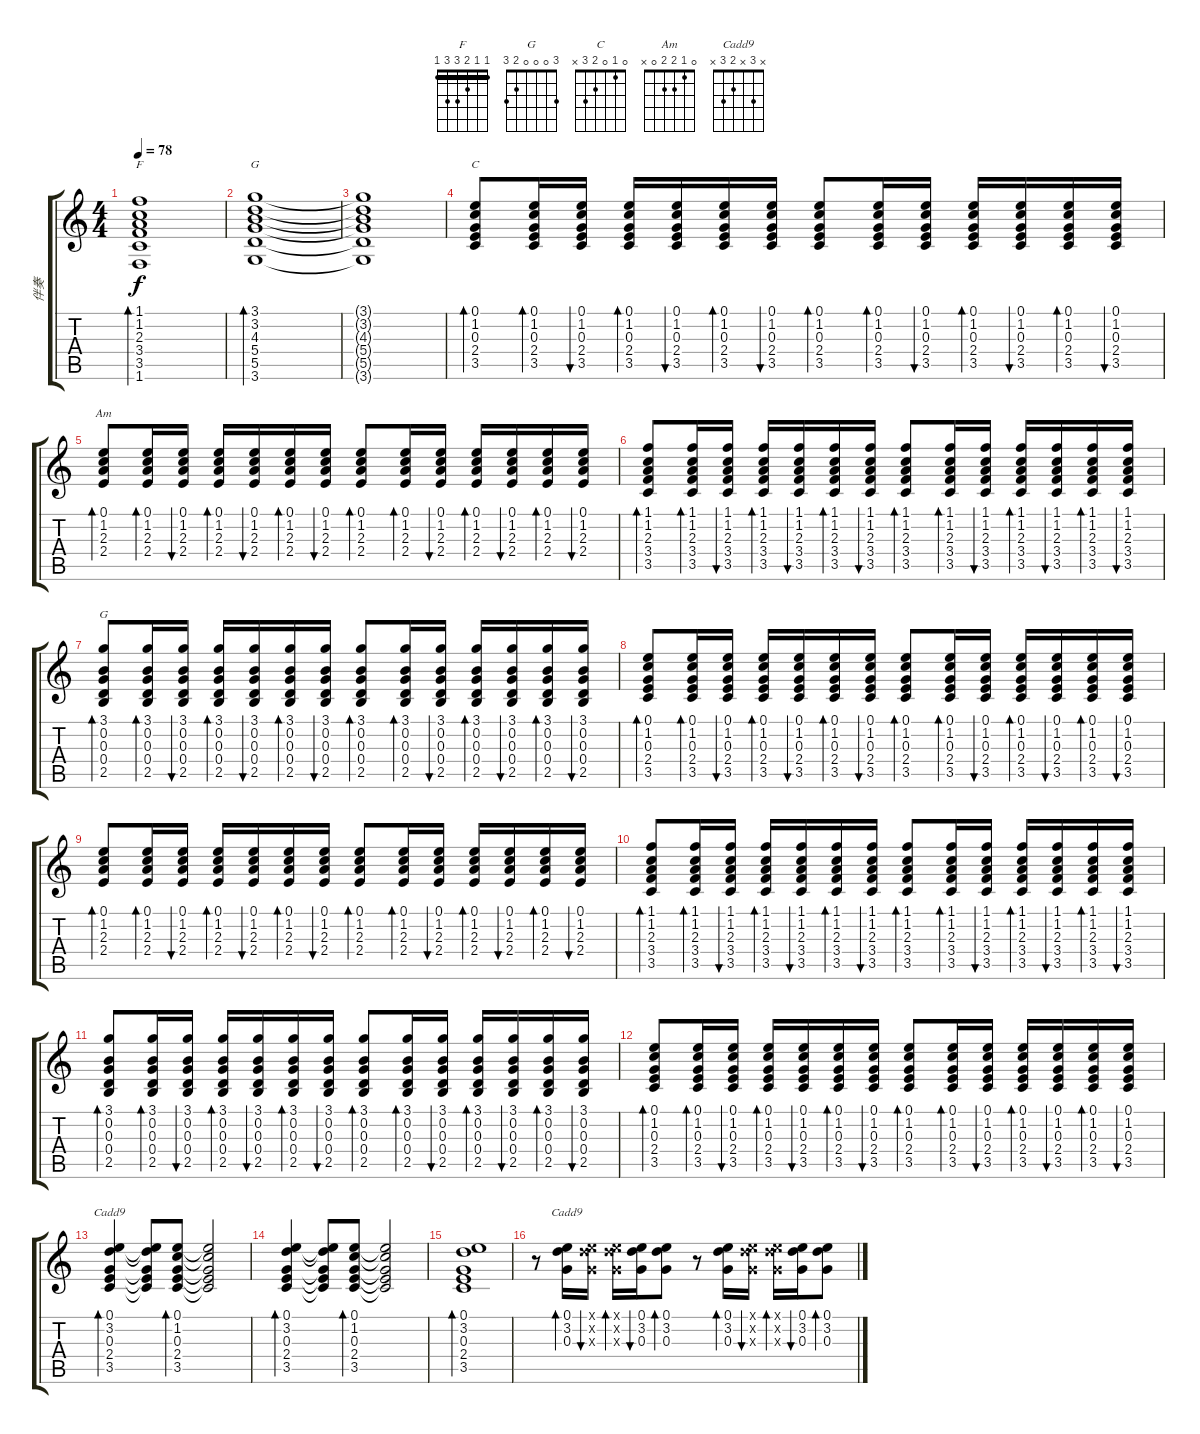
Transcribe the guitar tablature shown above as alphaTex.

\track ("伴奏" "伴奏") {instrument acousticguitarsteel}
\staff {score tabs}
\tuning (E4 B3 G3 D3 A2 E2) {hide}
\chord ("F" 1 1 2 3 3 1) {barre 1}
\chord ("G" 3 3 4 5 5 3) {barre 3}
\chord ("C" 0 1 0 2 3 x)
\chord ("Am" 0 1 2 2 0 x)
\chord ("G" 3 0 0 0 2 3)
\chord ("Cadd9" 0 3 0 2 3 x)
\chord ("Cadd9" x 3 x 2 3 x)
\ts (4 4)
\tempo 78
\clef g2
\ks c
(1.1 1.2 2.3 3.4 3.5 1.6).1{bd 240 ch "F" dy f} |
(3.1 3.2 4.3 5.4 5.5 3.6).1{bd 240 ch "G"} |
(3.1{t} 3.2{t} 4.3{t} 5.4{t} 5.5{t} 3.6{t}).1 |
(0.1 1.2 0.3 2.4 3.5).8{bd 30 ch "C"} (0.1 1.2 0.3 2.4 3.5).16{bd 30} (0.1 1.2 0.3 2.4 3.5).16{bu 30} (0.1 1.2 0.3 2.4 3.5).16{bd 30} (0.1 1.2 0.3 2.4 3.5).16{bu 30} (0.1 1.2 0.3 2.4 3.5).16{bd 30} (0.1 1.2 0.3 2.4 3.5).16{bu 30} (0.1 1.2 0.3 2.4 3.5).8{bd 30} (0.1 1.2 0.3 2.4 3.5).16{bd 30} (0.1 1.2 0.3 2.4 3.5).16{bu 30} (0.1 1.2 0.3 2.4 3.5).16{bd 30} (0.1 1.2 0.3 2.4 3.5).16{bu 30} (0.1 1.2 0.3 2.4 3.5).16{bd 30} (0.1 1.2 0.3 2.4 3.5).16{bu 30} |
(0.1 1.2 2.3 2.4).8{bd 30 ch "Am"} (0.1 1.2 2.3 2.4).16{bd 30} (0.1 1.2 2.3 2.4).16{bu 30} (0.1 1.2 2.3 2.4).16{bd 30} (0.1 1.2 2.3 2.4).16{bu 30} (0.1 1.2 2.3 2.4).16{bd 30} (0.1 1.2 2.3 2.4).16{bu 30} (0.1 1.2 2.3 2.4).8{bd 30} (0.1 1.2 2.3 2.4).16{bd 30} (0.1 1.2 2.3 2.4).16{bu 30} (0.1 1.2 2.3 2.4).16{bd 30} (0.1 1.2 2.3 2.4).16{bu 30} (0.1 1.2 2.3 2.4).16{bd 30} (0.1 1.2 2.3 2.4).16{bu 30} |
(1.1 1.2 2.3 3.4 3.5).8{bd 30} (1.1 1.2 2.3 3.4 3.5).16{bd 30} (1.1 1.2 2.3 3.4 3.5).16{bu 30} (1.1 1.2 2.3 3.4 3.5).16{bd 30} (1.1 1.2 2.3 3.4 3.5).16{bu 30} (1.1 1.2 2.3 3.4 3.5).16{bd 30} (1.1 1.2 2.3 3.4 3.5).16{bu 30} (1.1 1.2 2.3 3.4 3.5).8{bd 30} (1.1 1.2 2.3 3.4 3.5).16{bd 30} (1.1 1.2 2.3 3.4 3.5).16{bu 30} (1.1 1.2 2.3 3.4 3.5).16{bd 30} (1.1 1.2 2.3 3.4 3.5).16{bu 30} (1.1 1.2 2.3 3.4 3.5).16{bd 30} (1.1 1.2 2.3 3.4 3.5).16{bu 30} |
(3.1 0.2 0.3 0.4 2.5).8{bd 30 ch "G"} (3.1 0.2 0.3 0.4 2.5).16{bd 30} (3.1 0.2 0.3 0.4 2.5).16{bu 30} (3.1 0.2 0.3 0.4 2.5).16{bd 30} (3.1 0.2 0.3 0.4 2.5).16{bu 30} (3.1 0.2 0.3 0.4 2.5).16{bd 30} (3.1 0.2 0.3 0.4 2.5).16{bu 30} (3.1 0.2 0.3 0.4 2.5).8{bd 30} (3.1 0.2 0.3 0.4 2.5).16{bd 30} (3.1 0.2 0.3 0.4 2.5).16{bu 30} (3.1 0.2 0.3 0.4 2.5).16{bd 30} (3.1 0.2 0.3 0.4 2.5).16{bu 30} (3.1 0.2 0.3 0.4 2.5).16{bd 30} (3.1 0.2 0.3 0.4 2.5).16{bu 30} |
(0.1 1.2 0.3 2.4 3.5).8{bd 30} (0.1 1.2 0.3 2.4 3.5).16{bd 30} (0.1 1.2 0.3 2.4 3.5).16{bu 30} (0.1 1.2 0.3 2.4 3.5).16{bd 30} (0.1 1.2 0.3 2.4 3.5).16{bu 30} (0.1 1.2 0.3 2.4 3.5).16{bd 30} (0.1 1.2 0.3 2.4 3.5).16{bu 30} (0.1 1.2 0.3 2.4 3.5).8{bd 30} (0.1 1.2 0.3 2.4 3.5).16{bd 30} (0.1 1.2 0.3 2.4 3.5).16{bu 30} (0.1 1.2 0.3 2.4 3.5).16{bd 30} (0.1 1.2 0.3 2.4 3.5).16{bu 30} (0.1 1.2 0.3 2.4 3.5).16{bd 30} (0.1 1.2 0.3 2.4 3.5).16{bu 30} |
(0.1 1.2 2.3 2.4).8{bd 30} (0.1 1.2 2.3 2.4).16{bd 30} (0.1 1.2 2.3 2.4).16{bu 30} (0.1 1.2 2.3 2.4).16{bd 30} (0.1 1.2 2.3 2.4).16{bu 30} (0.1 1.2 2.3 2.4).16{bd 30} (0.1 1.2 2.3 2.4).16{bu 30} (0.1 1.2 2.3 2.4).8{bd 30} (0.1 1.2 2.3 2.4).16{bd 30} (0.1 1.2 2.3 2.4).16{bu 30} (0.1 1.2 2.3 2.4).16{bd 30} (0.1 1.2 2.3 2.4).16{bu 30} (0.1 1.2 2.3 2.4).16{bd 30} (0.1 1.2 2.3 2.4).16{bu 30} |
(1.1 1.2 2.3 3.4 3.5).8{bd 30} (1.1 1.2 2.3 3.4 3.5).16{bd 30} (1.1 1.2 2.3 3.4 3.5).16{bu 30} (1.1 1.2 2.3 3.4 3.5).16{bd 30} (1.1 1.2 2.3 3.4 3.5).16{bu 30} (1.1 1.2 2.3 3.4 3.5).16{bd 30} (1.1 1.2 2.3 3.4 3.5).16{bu 30} (1.1 1.2 2.3 3.4 3.5).8{bd 30} (1.1 1.2 2.3 3.4 3.5).16{bd 30} (1.1 1.2 2.3 3.4 3.5).16{bu 30} (1.1 1.2 2.3 3.4 3.5).16{bd 30} (1.1 1.2 2.3 3.4 3.5).16{bu 30} (1.1 1.2 2.3 3.4 3.5).16{bd 30} (1.1 1.2 2.3 3.4 3.5).16{bu 30} |
(3.1 0.2 0.3 0.4 2.5).8{bd 30} (3.1 0.2 0.3 0.4 2.5).16{bd 30} (3.1 0.2 0.3 0.4 2.5).16{bu 30} (3.1 0.2 0.3 0.4 2.5).16{bd 30} (3.1 0.2 0.3 0.4 2.5).16{bu 30} (3.1 0.2 0.3 0.4 2.5).16{bd 30} (3.1 0.2 0.3 0.4 2.5).16{bu 30} (3.1 0.2 0.3 0.4 2.5).8{bd 30} (3.1 0.2 0.3 0.4 2.5).16{bd 30} (3.1 0.2 0.3 0.4 2.5).16{bu 30} (3.1 0.2 0.3 0.4 2.5).16{bd 30} (3.1 0.2 0.3 0.4 2.5).16{bu 30} (3.1 0.2 0.3 0.4 2.5).16{bd 30} (3.1 0.2 0.3 0.4 2.5).16{bu 30} |
(0.1 1.2 0.3 2.4 3.5).8{bd 30} (0.1 1.2 0.3 2.4 3.5).16{bd 30} (0.1 1.2 0.3 2.4 3.5).16{bu 30} (0.1 1.2 0.3 2.4 3.5).16{bd 30} (0.1 1.2 0.3 2.4 3.5).16{bu 30} (0.1 1.2 0.3 2.4 3.5).16{bd 30} (0.1 1.2 0.3 2.4 3.5).16{bu 30} (0.1 1.2 0.3 2.4 3.5).8{bd 30} (0.1 1.2 0.3 2.4 3.5).16{bd 30} (0.1 1.2 0.3 2.4 3.5).16{bu 30} (0.1 1.2 0.3 2.4 3.5).16{bd 30} (0.1 1.2 0.3 2.4 3.5).16{bu 30} (0.1 1.2 0.3 2.4 3.5).16{bd 30} (0.1 1.2 0.3 2.4 3.5).16{bu 30} |
(0.1 3.2 0.3 2.4 3.5).4{bd 120 ch "Cadd9"} (0.1{t} 3.2{t} 0.3{t} 2.4{t} 3.5{t}).8 (0.1 1.2 0.3 2.4 3.5).8{bd 240} (0.1{t} 1.2{t} 0.3{t} 2.4{t} 3.5{t}).2 |
(0.1 3.2 0.3 2.4 3.5).4{bd 120} (0.1{t} 3.2{t} 0.3{t} 2.4{t} 3.5{t}).8 (0.1 1.2 0.3 2.4 3.5).8{bd 240} (0.1{t} 1.2{t} 0.3{t} 2.4{t} 3.5{t}).2 |
(0.1 3.2 0.3 2.4 3.5).1{bd 240} |
r.8{volume 8 instrument electricguitarclean} (0.1 3.2 0.3).16{bd 30 ch "Cadd9"} (0.1{x} 3.2{x} 0.3{x}).16{bu 30} (0.1{x} 3.2{x} 0.3{x}).16{bd 30} (0.1 3.2 0.3).16{bu 30} (0.1 3.2 0.3).8{bd 30} r.8 (0.1 3.2 0.3).16{bd 30} (0.1{x} 3.2{x} 0.3{x}).16{bu 30} (0.1{x} 3.2{x} 0.3{x}).16{bd 30} (0.1 3.2 0.3).16{bu 30} (0.1 3.2 0.3).8{bd 30}
